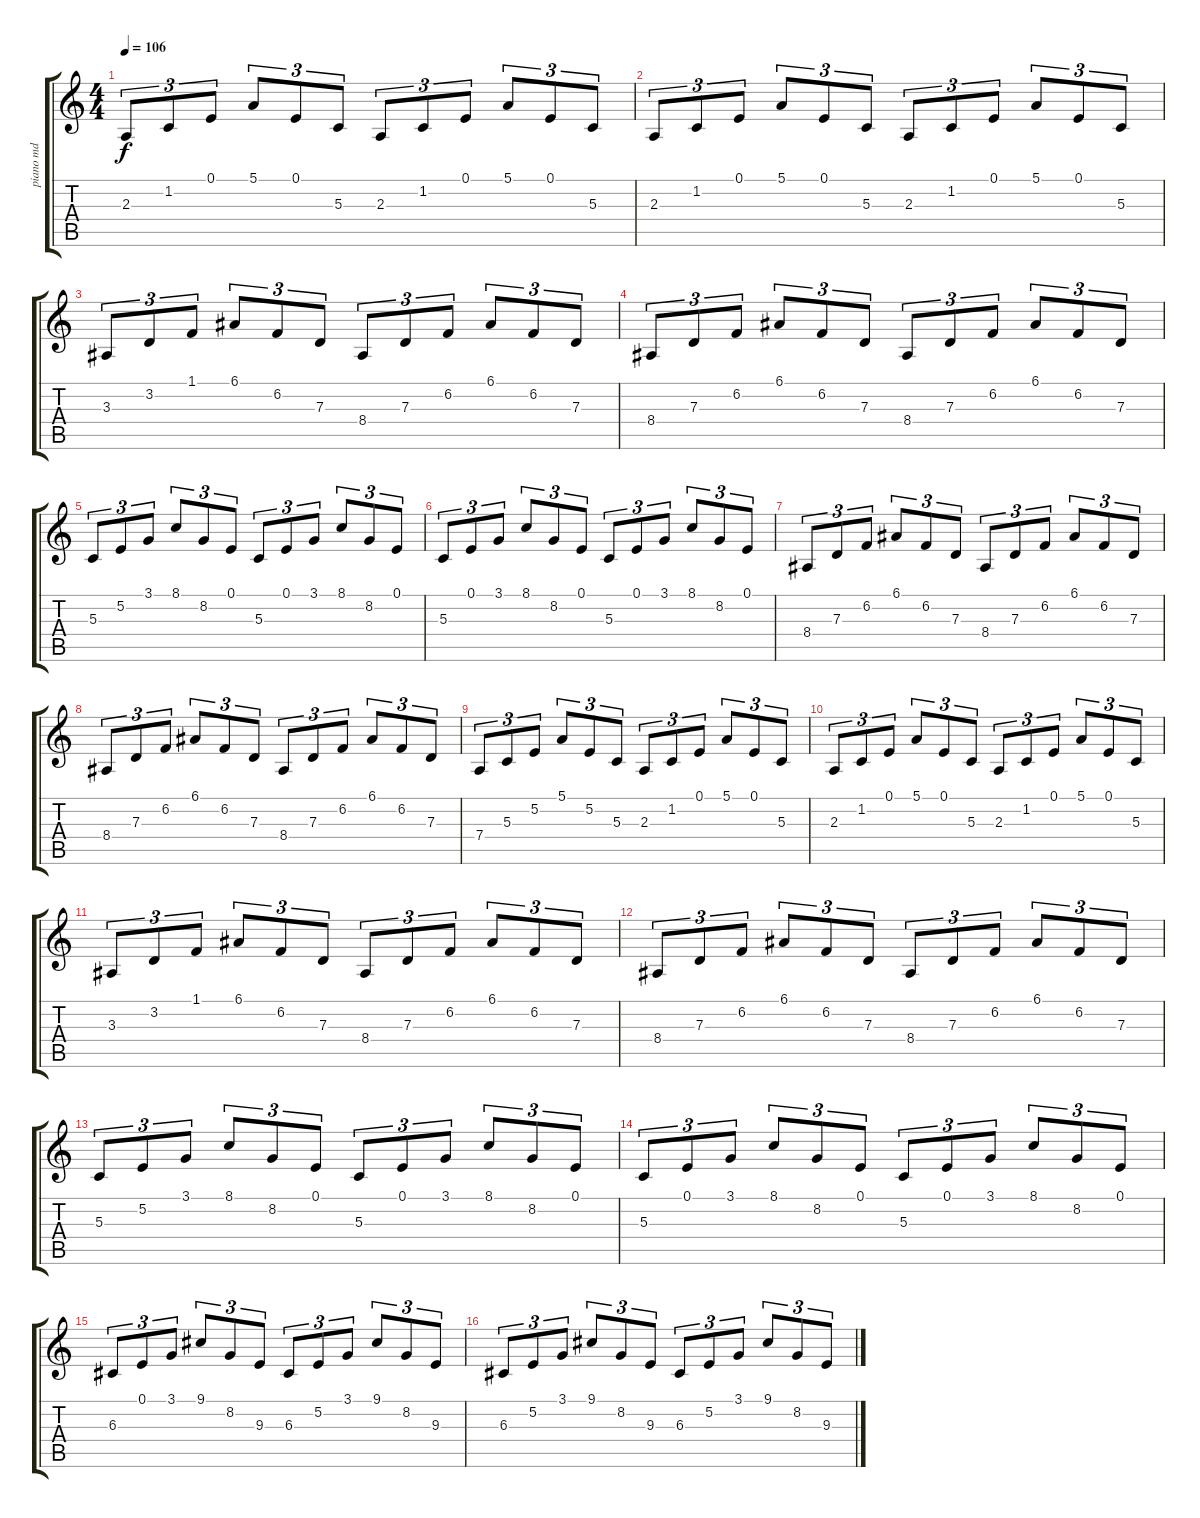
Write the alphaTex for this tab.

\track ("piano md" "piano md") {instrument acousticgrandpiano}
\staff {score tabs}
\tuning (E4 B3 G3 D3 A2 E2) {hide}
\ts (4 4)
\tempo 106
\clef g2
\ks c
2.3.8{tu (3 2) dy f} 1.2.8{tu (3 2)} 0.1.8{tu (3 2)} 5.1.8{tu (3 2)} 0.1.8{tu (3 2)} 5.3.8{tu (3 2)} 2.3.8{tu (3 2)} 1.2.8{tu (3 2)} 0.1.8{tu (3 2)} 5.1.8{tu (3 2)} 0.1.8{tu (3 2)} 5.3.8{tu (3 2)} |
2.3.8{tu (3 2)} 1.2.8{tu (3 2)} 0.1.8{tu (3 2)} 5.1.8{tu (3 2)} 0.1.8{tu (3 2)} 5.3.8{tu (3 2)} 2.3.8{tu (3 2)} 1.2.8{tu (3 2)} 0.1.8{tu (3 2)} 5.1.8{tu (3 2)} 0.1.8{tu (3 2)} 5.3.8{tu (3 2)} |
3.3.8{tu (3 2)} 3.2.8{tu (3 2)} 1.1.8{tu (3 2)} 6.1.8{tu (3 2)} 6.2.8{tu (3 2)} 7.3.8{tu (3 2)} 8.4.8{tu (3 2)} 7.3.8{tu (3 2)} 6.2.8{tu (3 2)} 6.1.8{tu (3 2)} 6.2.8{tu (3 2)} 7.3.8{tu (3 2)} |
8.4.8{tu (3 2)} 7.3.8{tu (3 2)} 6.2.8{tu (3 2)} 6.1.8{tu (3 2)} 6.2.8{tu (3 2)} 7.3.8{tu (3 2)} 8.4.8{tu (3 2)} 7.3.8{tu (3 2)} 6.2.8{tu (3 2)} 6.1.8{tu (3 2)} 6.2.8{tu (3 2)} 7.3.8{tu (3 2)} |
5.3.8{tu (3 2)} 5.2.8{tu (3 2)} 3.1.8{tu (3 2)} 8.1.8{tu (3 2)} 8.2.8{tu (3 2)} 0.1.8{tu (3 2)} 5.3.8{tu (3 2)} 0.1.8{tu (3 2)} 3.1.8{tu (3 2)} 8.1.8{tu (3 2)} 8.2.8{tu (3 2)} 0.1.8{tu (3 2)} |
5.3.8{tu (3 2)} 0.1.8{tu (3 2)} 3.1.8{tu (3 2)} 8.1.8{tu (3 2)} 8.2.8{tu (3 2)} 0.1.8{tu (3 2)} 5.3.8{tu (3 2)} 0.1.8{tu (3 2)} 3.1.8{tu (3 2)} 8.1.8{tu (3 2)} 8.2.8{tu (3 2)} 0.1.8{tu (3 2)} |
8.4.8{tu (3 2)} 7.3.8{tu (3 2)} 6.2.8{tu (3 2)} 6.1.8{tu (3 2)} 6.2.8{tu (3 2)} 7.3.8{tu (3 2)} 8.4.8{tu (3 2)} 7.3.8{tu (3 2)} 6.2.8{tu (3 2)} 6.1.8{tu (3 2)} 6.2.8{tu (3 2)} 7.3.8{tu (3 2)} |
8.4.8{tu (3 2)} 7.3.8{tu (3 2)} 6.2.8{tu (3 2)} 6.1.8{tu (3 2)} 6.2.8{tu (3 2)} 7.3.8{tu (3 2)} 8.4.8{tu (3 2)} 7.3.8{tu (3 2)} 6.2.8{tu (3 2)} 6.1.8{tu (3 2)} 6.2.8{tu (3 2)} 7.3.8{tu (3 2)} |
7.4.8{tu (3 2)} 5.3.8{tu (3 2)} 5.2.8{tu (3 2)} 5.1.8{tu (3 2)} 5.2.8{tu (3 2)} 5.3.8{tu (3 2)} 2.3.8{tu (3 2)} 1.2.8{tu (3 2)} 0.1.8{tu (3 2)} 5.1.8{tu (3 2)} 0.1.8{tu (3 2)} 5.3.8{tu (3 2)} |
2.3.8{tu (3 2)} 1.2.8{tu (3 2)} 0.1.8{tu (3 2)} 5.1.8{tu (3 2)} 0.1.8{tu (3 2)} 5.3.8{tu (3 2)} 2.3.8{tu (3 2)} 1.2.8{tu (3 2)} 0.1.8{tu (3 2)} 5.1.8{tu (3 2)} 0.1.8{tu (3 2)} 5.3.8{tu (3 2)} |
3.3.8{tu (3 2)} 3.2.8{tu (3 2)} 1.1.8{tu (3 2)} 6.1.8{tu (3 2)} 6.2.8{tu (3 2)} 7.3.8{tu (3 2)} 8.4.8{tu (3 2)} 7.3.8{tu (3 2)} 6.2.8{tu (3 2)} 6.1.8{tu (3 2)} 6.2.8{tu (3 2)} 7.3.8{tu (3 2)} |
8.4.8{tu (3 2)} 7.3.8{tu (3 2)} 6.2.8{tu (3 2)} 6.1.8{tu (3 2)} 6.2.8{tu (3 2)} 7.3.8{tu (3 2)} 8.4.8{tu (3 2)} 7.3.8{tu (3 2)} 6.2.8{tu (3 2)} 6.1.8{tu (3 2)} 6.2.8{tu (3 2)} 7.3.8{tu (3 2)} |
5.3.8{tu (3 2)} 5.2.8{tu (3 2)} 3.1.8{tu (3 2)} 8.1.8{tu (3 2)} 8.2.8{tu (3 2)} 0.1.8{tu (3 2)} 5.3.8{tu (3 2)} 0.1.8{tu (3 2)} 3.1.8{tu (3 2)} 8.1.8{tu (3 2)} 8.2.8{tu (3 2)} 0.1.8{tu (3 2)} |
5.3.8{tu (3 2)} 0.1.8{tu (3 2)} 3.1.8{tu (3 2)} 8.1.8{tu (3 2)} 8.2.8{tu (3 2)} 0.1.8{tu (3 2)} 5.3.8{tu (3 2)} 0.1.8{tu (3 2)} 3.1.8{tu (3 2)} 8.1.8{tu (3 2)} 8.2.8{tu (3 2)} 0.1.8{tu (3 2)} |
6.3.8{tu (3 2)} 0.1.8{tu (3 2)} 3.1.8{tu (3 2)} 9.1.8{tu (3 2)} 8.2.8{tu (3 2)} 9.3.8{tu (3 2)} 6.3.8{tu (3 2)} 5.2.8{tu (3 2)} 3.1.8{tu (3 2)} 9.1.8{tu (3 2)} 8.2.8{tu (3 2)} 9.3.8{tu (3 2)} |
6.3.8{tu (3 2)} 5.2.8{tu (3 2)} 3.1.8{tu (3 2)} 9.1.8{tu (3 2)} 8.2.8{tu (3 2)} 9.3.8{tu (3 2)} 6.3.8{tu (3 2)} 5.2.8{tu (3 2)} 3.1.8{tu (3 2)} 9.1.8{tu (3 2)} 8.2.8{tu (3 2)} 9.3.8{tu (3 2)}
